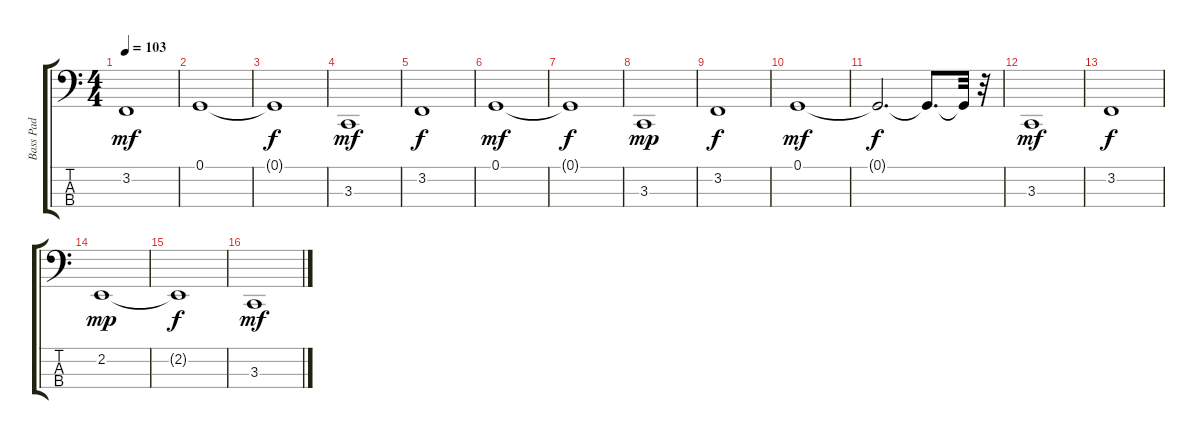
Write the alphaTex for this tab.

\track ("Bass Pad " "Bass Pad ") {instrument synthstrings1}
\staff {score tabs}
\tuning (G2 D2 A1 E1) {hide}
\ts (4 4)
\tempo 103
\clef f4
\ks c
3.2.1{dy mf} |
0.1.1 |
0.1{t}.1{dy f} |
3.3.1{dy mf} |
3.2.1{dy f} |
0.1.1{dy mf} |
0.1{t}.1{dy f} |
3.3.1{dy mp} |
3.2.1{dy f} |
0.1.1{dy mf} |
0.1{t}.2{d dy f} 0.1{t}.8{d} 0.1{t}.32 r.32 |
3.3.1{dy mf} |
3.2.1{dy f} |
2.2.1{dy mp} |
2.2{t}.1{dy f} |
3.3.1{dy mf}
